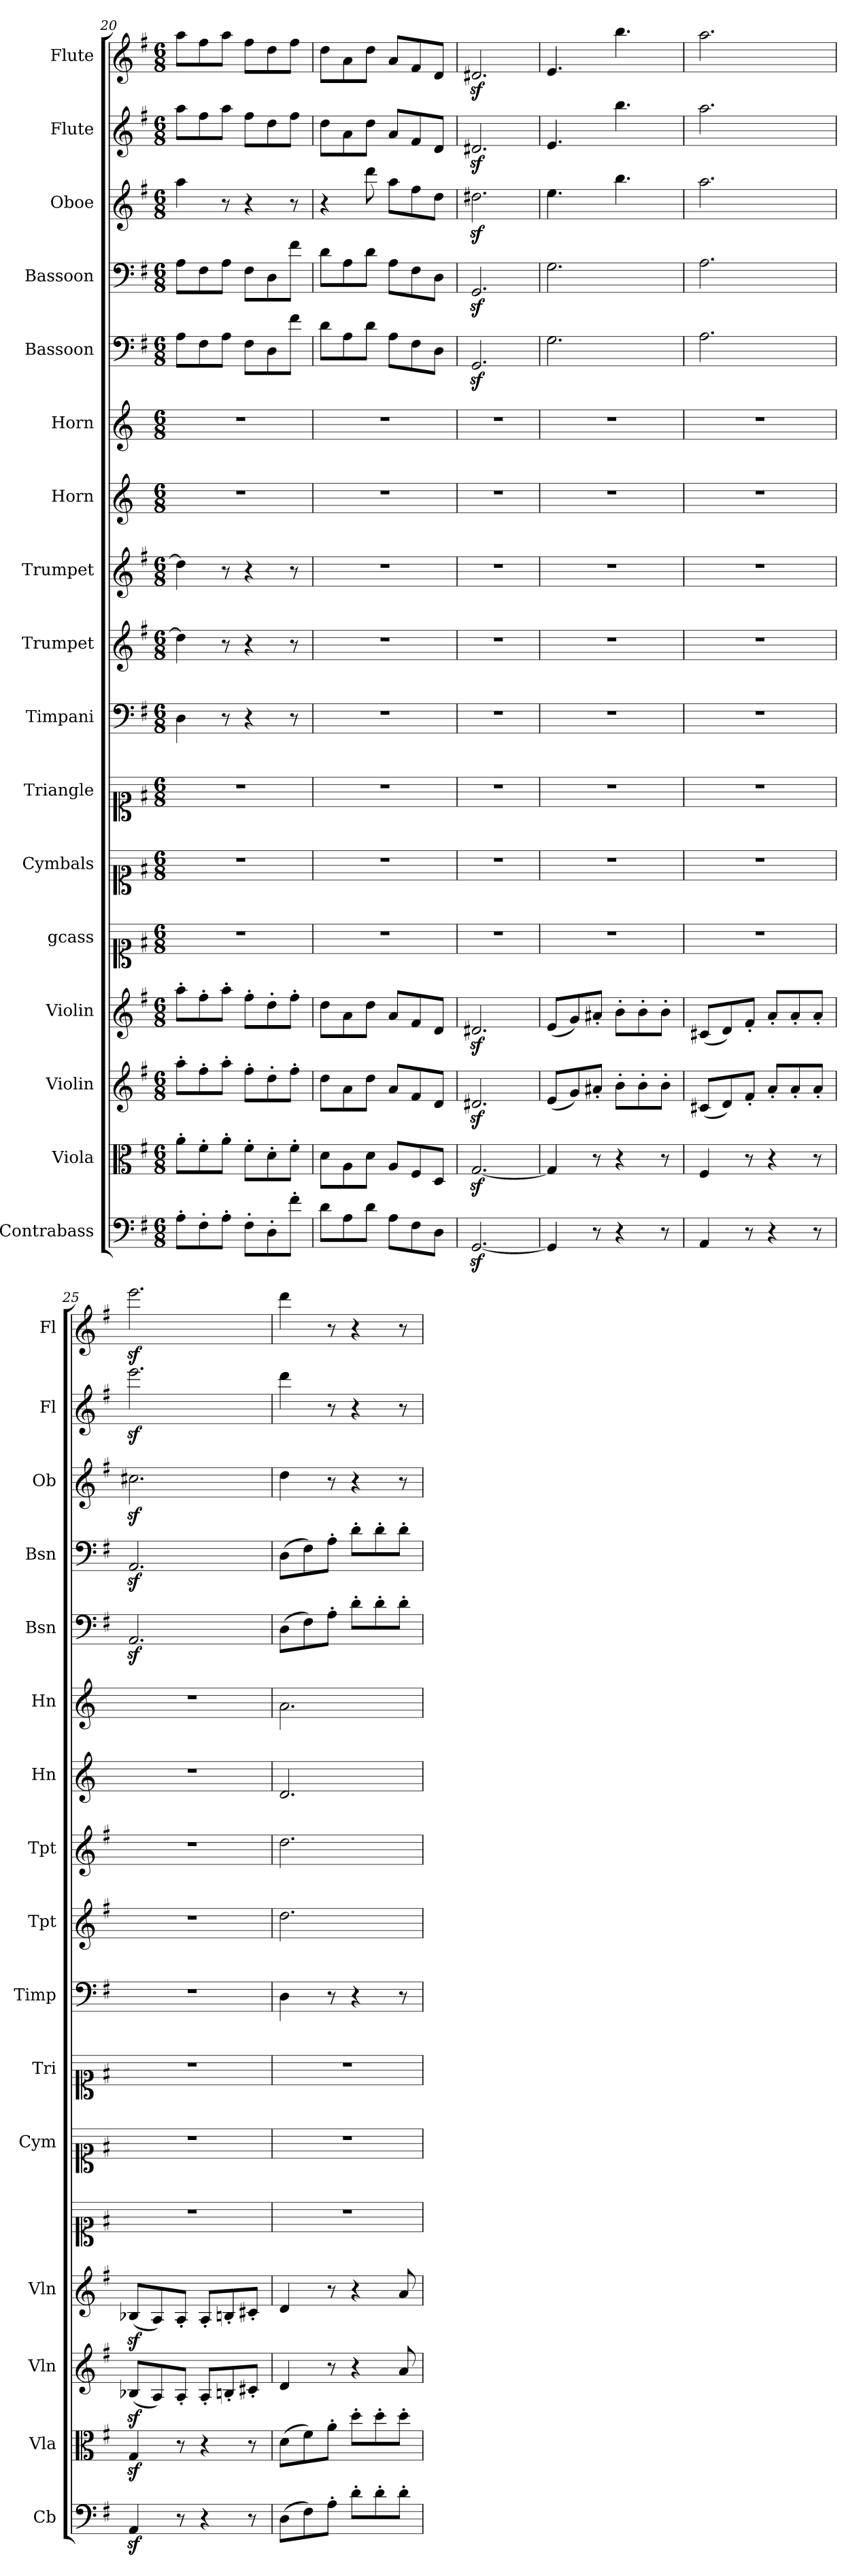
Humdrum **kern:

**kern	**kern	**kern	**kern	**kern	**kern	**kern	**kern	**kern	**kern	**kern	**kern	**kern	**kern	**kern	**kern	**kern
*part17	*part16	*part15	*part14	*part13	*part12	*part11	*part10	*part9	*part8	*part7	*part6	*part5	*part4	*part3	*part2	*part1
*staff17	*staff16	*staff15	*staff14	*staff13	*staff12	*staff11	*staff10	*staff9	*staff8	*staff7	*staff6	*staff5	*staff4	*staff3	*staff2	*staff1
*I"Contrabass	*I"Viola	*I"Violin	*I"Violin	*I"gcass	*I"Cymbals	*I"Triangle	*I"Timpani	*I"Trumpet	*I"Trumpet	*I"Horn	*I"Horn	*I"Bassoon	*I"Bassoon	*I"Oboe	*I"Flute	*I"Flute
*I'Cb	*I'Vla	*I'Vln	*I'Vln	*	*I'Cym	*I'Tri	*I'Timp	*I'Tpt	*I'Tpt	*I'Hn	*I'Hn	*I'Bsn	*I'Bsn	*I'Ob	*I'Fl	*I'Fl
*clefF4	*clefC3	*clefG2	*clefG2	*clefC1	*clefC1	*clefC1	*clefF4	*clefG2	*clefG2	*clefG2	*clefG2	*clefF4	*clefF4	*clefG2	*clefG2	*clefG2
*k[f#]	*k[f#]	*k[f#]	*k[f#]	*k[f#]	*k[f#]	*k[f#]	*k[f#]	*k[f#]	*k[f#]	*k[]	*k[]	*k[f#]	*k[f#]	*k[f#]	*k[f#]	*k[f#]
*M6/8	*M6/8	*M6/8	*M6/8	*M6/8	*M6/8	*M6/8	*M6/8	*M6/8	*M6/8	*M6/8	*M6/8	*M6/8	*M6/8	*M6/8	*M6/8	*M6/8
=20	=20	=20	=20	=20	=20	=20	=20	=20	=20	=20	=20	=20	=20	=20	=20	=20
8A'\L	8a'\L	8aa'\L	8aa'\L	2.r	2.r	2.r	4D\	4dd\]	4dd\]	2.r	2.r	8A\L	8A\L	4aa\	8aa\L	8aa\L
8F#'\	8f#'\	8ff#'\	8ff#'\	.	.	.	.	.	.	.	.	8F#\	8F#\	.	8ff#\	8ff#\
8A'\J	8a'\J	8aa'\J	8aa'\J	.	.	.	8r	8r	8r	.	.	8A\J	8A\J	8r	8aa\J	8aa\J
8F#'\L	8f#'\L	8ff#'\L	8ff#'\L	.	.	.	4r	4r	4r	.	.	8F#\L	8F#\L	4r	8ff#\L	8ff#\L
8D'\	8d'\	8dd'\	8dd'\	.	.	.	.	.	.	.	.	8D\	8D\	.	8dd\	8dd\
8f#'\J	8f#'\J	8ff#'\J	8ff#'\J	.	.	.	8r	8r	8r	.	.	8f#\J	8f#\J	8r	8ff#\J	8ff#\J
=21	=21	=21	=21	=21	=21	=21	=21	=21	=21	=21	=21	=21	=21	=21	=21	=21
8d\L	8d\L	8dd\L	8dd\L	2.r	2.r	2.r	2.r	2.r	2.r	2.r	2.r	8d\L	8d\L	4r	8dd\L	8dd\L
8A\	8A\	8a\	8a\	.	.	.	.	.	.	.	.	8A\	8A\	.	8a\	8a\
8d\J	8d\J	8dd\J	8dd\J	.	.	.	.	.	.	.	.	8d\J	8d\J	8ddd\	8dd\J	8dd\J
8A\L	8A/L	8a/L	8a/L	.	.	.	.	.	.	.	.	8A\L	8A\L	8aa\L	8a/L	8a/L
8F#\	8F#/	8f#/	8f#/	.	.	.	.	.	.	.	.	8F#\	8F#\	8ff#\	8f#/	8f#/
8D\J	8D/J	8d/J	8d/J	.	.	.	.	.	.	.	.	8D\J	8D\J	8dd\J	8d/J	8d/J
=22	=22	=22	=22	=22	=22	=22	=22	=22	=22	=22	=22	=22	=22	=22	=22	=22
[2.GGz/	[2.Gz/	2.d#Xz/	2.d#Xz/	2.r	2.r	2.r	2.r	2.r	2.r	2.r	2.r	2.GGz/	2.GGz/	2.dd#Xz\	2.d#Xz/	2.d#Xz/
=23	=23	=23	=23	=23	=23	=23	=23	=23	=23	=23	=23	=23	=23	=23	=23	=23
4GG/]	4G/]	(8e/L	(8e/L	2.r	2.r	2.r	2.r	2.r	2.r	2.r	2.r	2.G\	2.G\	4.ee\	4.e/	4.e/
.	.	8g/)	8g/)	.	.	.	.	.	.	.	.	.	.	.	.	.
8r	8r	8a#X'/J	8a#X'/J	.	.	.	.	.	.	.	.	.	.	.	.	.
4r	4r	8b'\L	8b'\L	.	.	.	.	.	.	.	.	.	.	4.bb\	4.bb\	4.bb\
.	.	8b'\	8b'\	.	.	.	.	.	.	.	.	.	.	.	.	.
8r	8r	8b'\J	8b'\J	.	.	.	.	.	.	.	.	.	.	.	.	.
=24	=24	=24	=24	=24	=24	=24	=24	=24	=24	=24	=24	=24	=24	=24	=24	=24
4AA/	4F#/	(8c#X/L	(8c#X/L	2.r	2.r	2.r	2.r	2.r	2.r	2.r	2.r	2.A\	2.A\	2.aa\	2.aa\	2.aa\
.	.	8d/)	8d/)	.	.	.	.	.	.	.	.	.	.	.	.	.
8r	8r	8f#'/J	8f#'/J	.	.	.	.	.	.	.	.	.	.	.	.	.
4r	4r	8a'/L	8a'/L	.	.	.	.	.	.	.	.	.	.	.	.	.
.	.	8a'/	8a'/	.	.	.	.	.	.	.	.	.	.	.	.	.
8r	8r	8a'/J	8a'/J	.	.	.	.	.	.	.	.	.	.	.	.	.
=25	=25	=25	=25	=25	=25	=25	=25	=25	=25	=25	=25	=25	=25	=25	=25	=25
4AAz/	4Gz/	(8B-Xz/L	(8B-Xz/L	2.r	2.r	2.r	2.r	2.r	2.r	2.r	2.r	2.AAz/	2.AAz/	2.cc#Xz\	2.eeez\	2.eeez\
.	.	8A/)	8A/)	.	.	.	.	.	.	.	.	.	.	.	.	.
8r	8r	8A'/J	8A'/J	.	.	.	.	.	.	.	.	.	.	.	.	.
4r	4r	8A'/L	8A'/L	.	.	.	.	.	.	.	.	.	.	.	.	.
.	.	8Bn'/	8Bn'/	.	.	.	.	.	.	.	.	.	.	.	.	.
8r	8r	8c#X'/J	8c#X'/J	.	.	.	.	.	.	.	.	.	.	.	.	.
=26	=26	=26	=26	=26	=26	=26	=26	=26	=26	=26	=26	=26	=26	=26	=26	=26
(8D\L	(8d\L	4d/	4d/	2.r	2.r	2.r	4D\	2.dd\	2.dd\	2.d/	2.a\	(8D\L	(8D\L	4dd\	4ddd\	4ddd\
8F#\)	8f#\)	.	.	.	.	.	.	.	.	.	.	8F#\)	8F#\)	.	.	.
8A'\J	8a'\J	8r	8r	.	.	.	8r	.	.	.	.	8A'\J	8A'\J	8r	8r	8r
8d'\L	8dd'\L	4r	4r	.	.	.	4r	.	.	.	.	8d'\L	8d'\L	4r	4r	4r
8d'\	8dd'\	.	.	.	.	.	.	.	.	.	.	8d'\	8d'\	.	.	.
8d'\J	8dd'\J	8a/	8a/	.	.	.	8r	.	.	.	.	8d'\J	8d'\J	8r	8r	8r
=	=	=	=	=	=	=	=	=	=	=	=	=	=	=	=	=
*-	*-	*-	*-	*-	*-	*-	*-	*-	*-	*-	*-	*-	*-	*-	*-	*-
